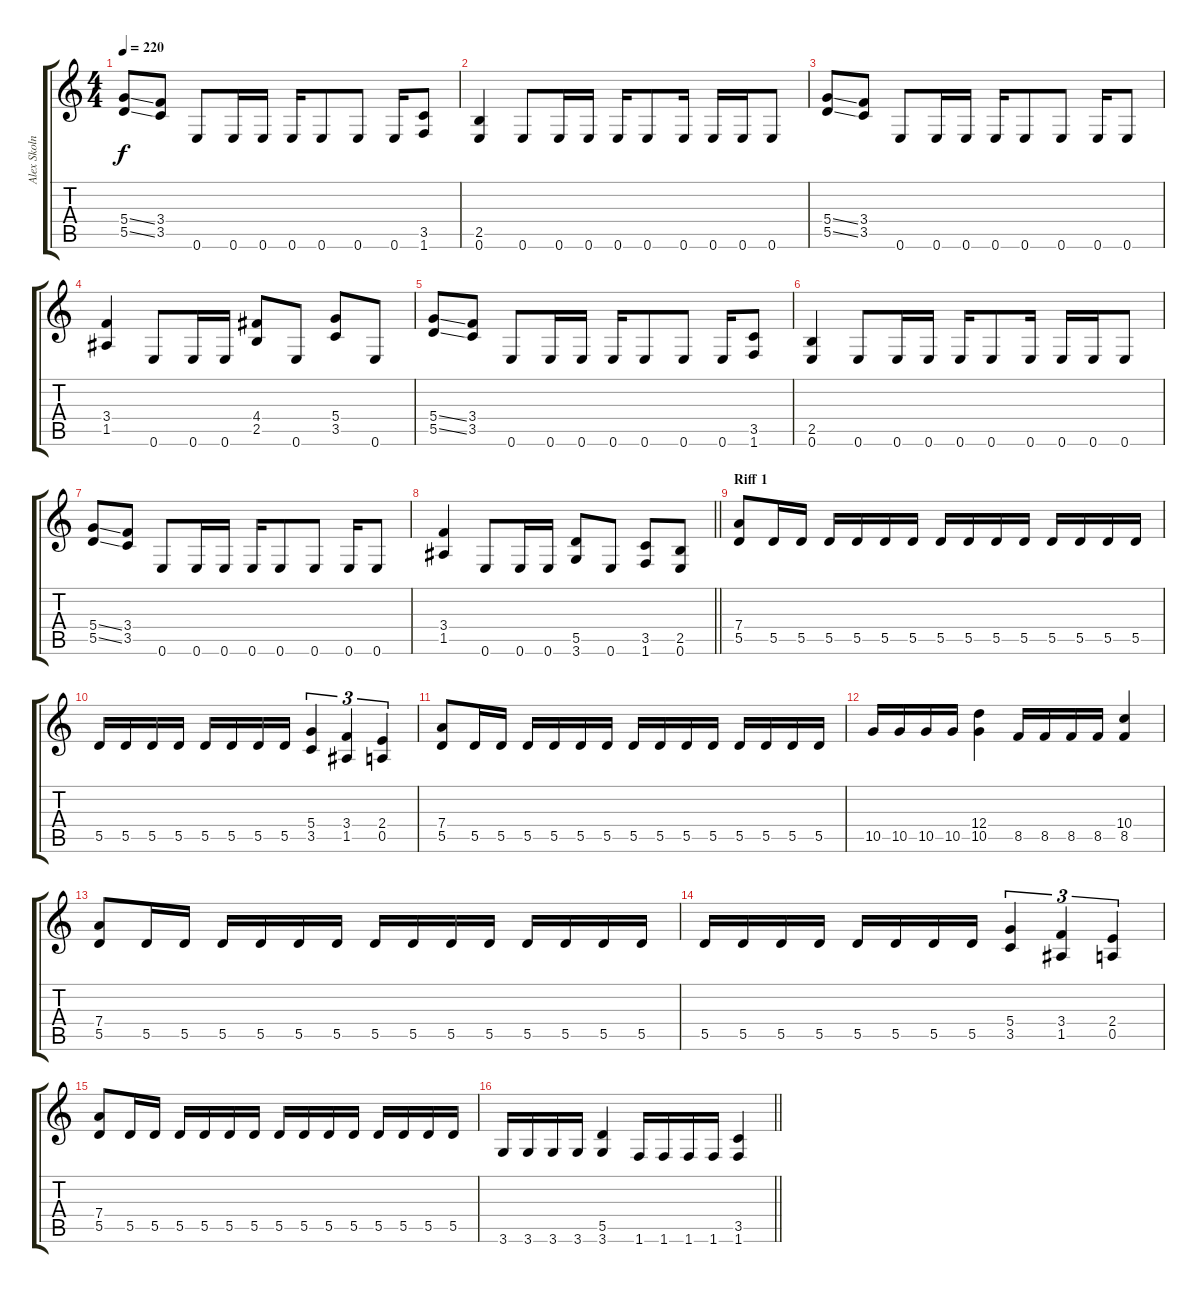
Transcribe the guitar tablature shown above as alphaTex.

\track ("Alex Skolnick (Lead Gutar)" "Alex Skoln") {instrument distortionguitar}
\staff {score tabs}
\tuning (E4 B3 G3 D3 A2 E2) {hide}
\ts (4 4)
\tempo 220
\clef g2
\ks c
(5.4{ss} 5.5{ss}).8{dy f} (3.4 3.5).8 0.6.8 0.6.16 0.6.16 0.6.16 0.6.8 0.6.8 0.6.16 (3.5 1.6).8 |
(2.5 0.6).4 0.6.8 0.6.16 0.6.16 0.6.16 0.6.8 0.6.16 0.6.16 0.6.16 0.6.8 |
(5.4{ss} 5.5{ss}).8 (3.4 3.5).8 0.6.8 0.6.16 0.6.16 0.6.16 0.6.8 0.6.8 0.6.16 0.6.8 |
(3.4 1.5).4 0.6.8 0.6.16 0.6.16 (4.4 2.5).8 0.6.8 (5.4 3.5).8 0.6.8 |
(5.4{ss} 5.5{ss}).8 (3.4 3.5).8 0.6.8 0.6.16 0.6.16 0.6.16 0.6.8 0.6.8 0.6.16 (3.5 1.6).8 |
(2.5 0.6).4 0.6.8 0.6.16 0.6.16 0.6.16 0.6.8 0.6.16 0.6.16 0.6.16 0.6.8 |
(5.4{ss} 5.5{ss}).8 (3.4 3.5).8 0.6.8 0.6.16 0.6.16 0.6.16 0.6.8 0.6.8 0.6.16 0.6.8 |
\barLineRight lightlight
(3.4 1.5).4 0.6.8 0.6.16 0.6.16 (5.5 3.6).8 0.6.8 (3.5 1.6).8 (2.5 0.6).8 |
\section ("" "Riff 1")
(7.4 5.5).8 5.5.16 5.5.16 5.5.16 5.5.16 5.5.16 5.5.16 5.5.16 5.5.16 5.5.16 5.5.16 5.5.16 5.5.16 5.5.16 5.5.16 |
5.5.16 5.5.16 5.5.16 5.5.16 5.5.16 5.5.16 5.5.16 5.5.16 (5.4 3.5).4{tu (3 2)} (3.4 1.5).4{tu (3 2)} (2.4 0.5).4{tu (3 2)} |
(7.4 5.5).8 5.5.16 5.5.16 5.5.16 5.5.16 5.5.16 5.5.16 5.5.16 5.5.16 5.5.16 5.5.16 5.5.16 5.5.16 5.5.16 5.5.16 |
10.5.16 10.5.16 10.5.16 10.5.16 (12.4 10.5).4 8.5.16 8.5.16 8.5.16 8.5.16 (10.4 8.5).4 |
(7.4 5.5).8 5.5.16 5.5.16 5.5.16 5.5.16 5.5.16 5.5.16 5.5.16 5.5.16 5.5.16 5.5.16 5.5.16 5.5.16 5.5.16 5.5.16 |
5.5.16 5.5.16 5.5.16 5.5.16 5.5.16 5.5.16 5.5.16 5.5.16 (5.4 3.5).4{tu (3 2)} (3.4 1.5).4{tu (3 2)} (2.4 0.5).4{tu (3 2)} |
(7.4 5.5).8 5.5.16 5.5.16 5.5.16 5.5.16 5.5.16 5.5.16 5.5.16 5.5.16 5.5.16 5.5.16 5.5.16 5.5.16 5.5.16 5.5.16 |
\barLineRight lightlight
3.6.16 3.6.16 3.6.16 3.6.16 (5.5 3.6).4 1.6.16 1.6.16 1.6.16 1.6.16 (3.5 1.6).4
